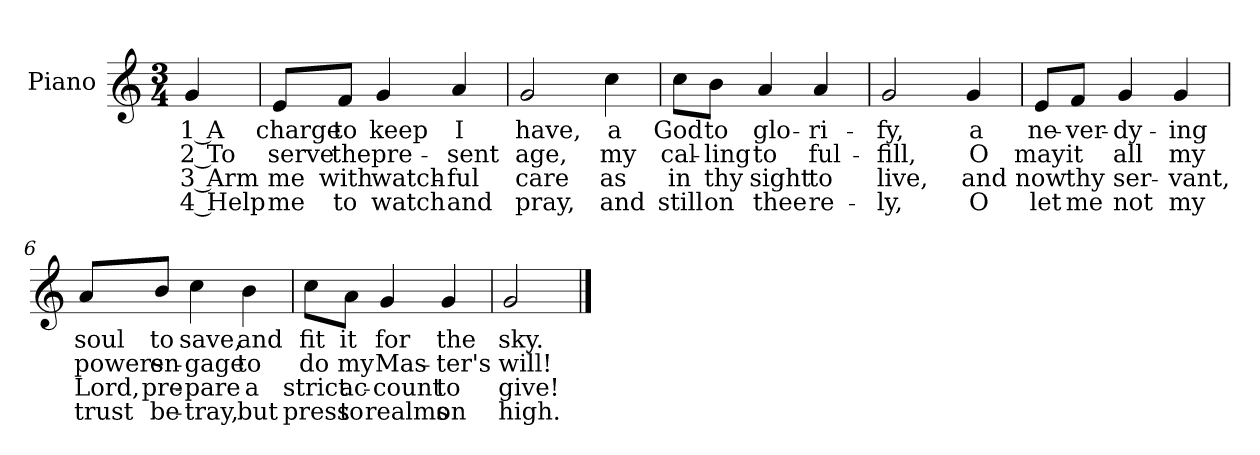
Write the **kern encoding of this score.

**kern	**text	**text	**text	**text
*part1	*part1	*part1	*part1	*part1
*staff1	*staff1	*staff1	*staff1	*staff1
*I"Piano	*	*	*	*
*I'Pno.	*	*	*	*
!!LO:PB:g=z
*clefG2	*	*	*	*
*k[]	*	*	*	*
*C:	*	*	*	*
*M3/4	*	*	*	*
=	=	=	=	=
!	!LO:LY:b:color=#000000	!LO:LY:b:color=#000000	!LO:LY:b:color=#000000	!LO:LY:b:color=#000000
4gi/	1 A	2 To	3 Arm	4 Help
=1	=1	=1	=1	=1
!	!LO:LY:b:color=#000000	!LO:LY:b:color=#000000	!LO:LY:b:color=#000000	!LO:LY:b:color=#000000
8ei/L	charge	serve	me	me
!	!LO:LY:b:color=#000000	!LO:LY:b:color=#000000	!LO:LY:b:color=#000000	!LO:LY:b:color=#000000
8fi/J	to	the	with	to
!	!LO:LY:b:color=#000000	!LO:LY:b:color=#000000	!LO:LY:b:color=#000000	!LO:LY:b:color=#000000
4gi/	keep	pre-	watch-	-watch
!	!LO:LY:b:color=#000000	!LO:LY:b:color=#000000	!LO:LY:b:color=#000000	!LO:LY:b:color=#000000
4ai/	I	-sent	ful	and
=2	=2	=2	=2	=2
!	!LO:LY:b:color=#000000	!LO:LY:b:color=#000000	!LO:LY:b:color=#000000	!LO:LY:b:color=#000000
2gi/	have,	age,	care	pray,
!	!LO:LY:b:color=#000000	!LO:LY:b:color=#000000	!LO:LY:b:color=#000000	!LO:LY:b:color=#000000
4cci\	a	my	as	and
=3	=3	=3	=3	=3
!	!LO:LY:b:color=#000000	!LO:LY:b:color=#000000	!LO:LY:b:color=#000000	!LO:LY:b:color=#000000
8cci\L	God	cal-	in	still
!	!LO:LY:b:color=#000000	!LO:LY:b:color=#000000	!LO:LY:b:color=#000000	!LO:LY:b:color=#000000
8bi\J	to	-ling	thy	on
!	!LO:LY:b:color=#000000	!LO:LY:b:color=#000000	!LO:LY:b:color=#000000	!LO:LY:b:color=#000000
4ai/	glo-	to	sight	thee
!	!LO:LY:b:color=#000000	!LO:LY:b:color=#000000	!LO:LY:b:color=#000000	!LO:LY:b:color=#000000
4ai/	-ri-	ful-	to	re-
=4	=4	=4	=4	=4
!	!LO:LY:b:color=#000000	!LO:LY:b:color=#000000	!LO:LY:b:color=#000000	!LO:LY:b:color=#000000
2gi/	-fy,	-fill,	-live,	ly,
!	!LO:LY:b:color=#000000	!LO:LY:b:color=#000000	!LO:LY:b:color=#000000	!LO:LY:b:color=#000000
4gi/	a	O	and	O
!!LO:LB:g=z
=5	=5	=5	=5	=5
!	!LO:LY:b:color=#000000	!LO:LY:b:color=#000000	!LO:LY:b:color=#000000	!LO:LY:b:color=#000000
8ei/L	ne-	may	now	let
!	!LO:LY:b:color=#000000	!LO:LY:b:color=#000000	!LO:LY:b:color=#000000	!LO:LY:b:color=#000000
8fi/J	-ver-	it	thy	me
!	!LO:LY:b:color=#000000	!LO:LY:b:color=#000000	!LO:LY:b:color=#000000	!LO:LY:b:color=#000000
4gi/	-dy-	all	ser-	-not
!	!LO:LY:b:color=#000000	!LO:LY:b:color=#000000	!LO:LY:b:color=#000000	!LO:LY:b:color=#000000
4gi/	-ing	my	vant,	my
=6	=6	=6	=6	=6
!	!LO:LY:b:color=#000000	!LO:LY:b:color=#000000	!LO:LY:b:color=#000000	!LO:LY:b:color=#000000
8ai/L	soul	powers	Lord,	trust
!	!LO:LY:b:color=#000000	!LO:LY:b:color=#000000	!LO:LY:b:color=#000000	!LO:LY:b:color=#000000
8bi/J	to	en-	pre-	-be-
!	!LO:LY:b:color=#000000	!LO:LY:b:color=#000000	!LO:LY:b:color=#000000	!LO:LY:b:color=#000000
4cci\	save,	-gage	-pare	tray,
!	!LO:LY:b:color=#000000	!LO:LY:b:color=#000000	!LO:LY:b:color=#000000	!LO:LY:b:color=#000000
4bi\	and	to	a	but
=7	=7	=7	=7	=7
!	!LO:LY:b:color=#000000	!LO:LY:b:color=#000000	!LO:LY:b:color=#000000	!LO:LY:b:color=#000000
*^	*	*	*	*
8cci\L	2ryy	fit	do	strict	press
!	!	!LO:LY:b:color=#000000	!LO:LY:b:color=#000000	!LO:LY:b:color=#000000	!LO:LY:b:color=#000000
8ai\J	.	it	my	ac-	-to
!	!	!LO:LY:b:color=#000000	!LO:LY:b:color=#000000	!LO:LY:b:color=#000000	!LO:LY:b:color=#000000
4gi/	.	for	Mas-	count	realms
!	!	!LO:LY:b:color=#000000	!LO:LY:b:color=#000000	!LO:LY:b:color=#000000	!LO:LY:b:color=#000000
4gi/	4ryy	the	-ter's	to	on
*v	*v	*	*	*	*
=8	=8	=8	=8	=8
*^	*	*	*	*
!	!	!LO:LY:b:color=#000000	!LO:LY:b:color=#000000	!LO:LY:b:color=#000000	!LO:LY:b:color=#000000
*v	*v	*	*	*	*
2gi/	sky.	will!	give!	high.
==	==	==	==	==
*-	*-	*-	*-	*-
